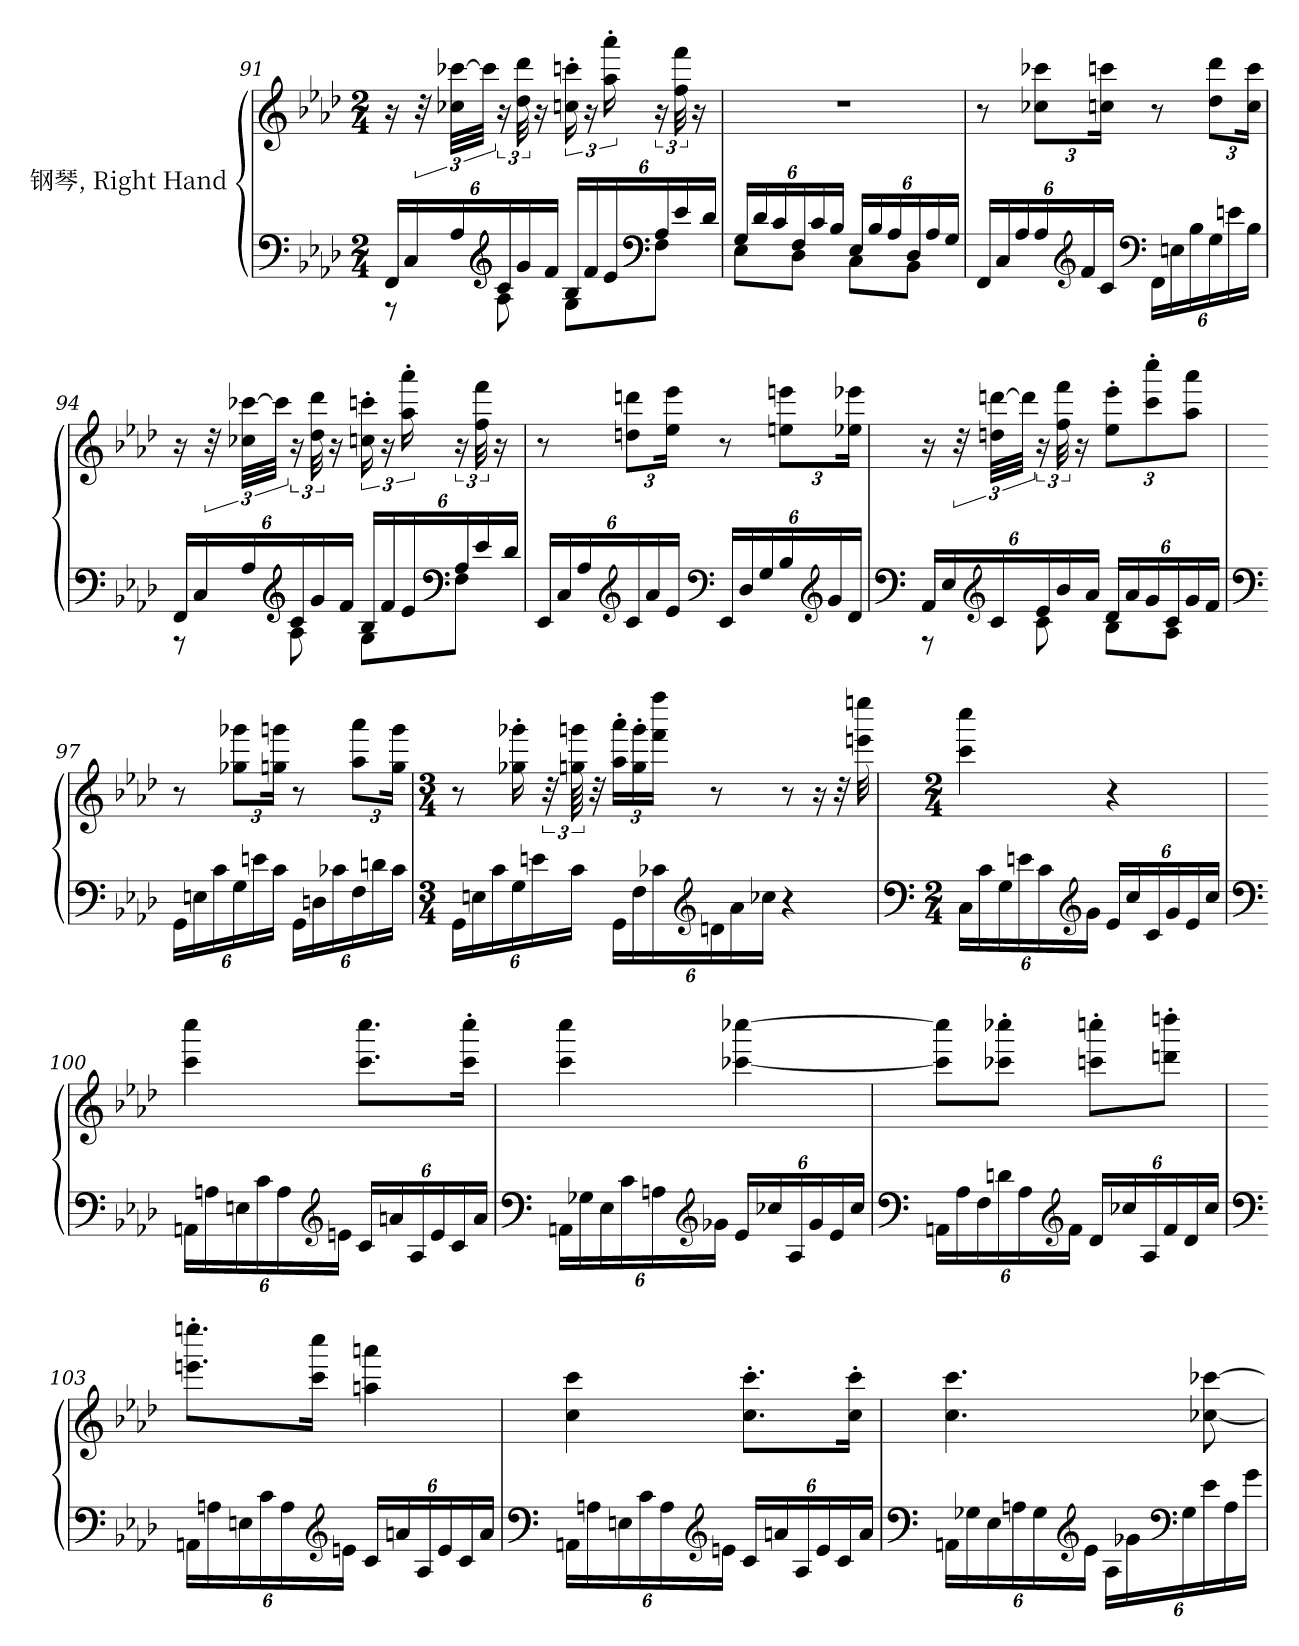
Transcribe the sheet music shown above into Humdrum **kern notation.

**kern	**kern
*part1	*part1
*staff2	*staff1
*I"钢琴, Right Hand	*
!!LO:LB:g=z
*clefF4	*clefG2
*k[b-e-a-d-]	*k[b-e-a-d-]
*M2/4	*M2/4
*MM75	*MM75
*Xbrackettup	*
=91	=91
*^	*
24FF/LL	8r	16r
24C/	.	.
.	.	48r
24A-/	.	48cc-X\ [48ccc-X\LLL
.	.	48ccc-\JJJ]
*clefG2	*	*
24c/	8A-\	24r
24g/	.	48dd-\ 48ddd-\
.	.	16r
24f/JJ	.	.
24B-/LL	8G\L	24ccn\' 24cccn\'
24f/	.	24r
24e-/	.	24aa-\' 24aaa-\'
*clefF4	*	*
24A-/	8F\J	24r
24e-/	.	48ff\ 48fff\
.	.	16r
24d-/JJ	.	.
=92	=92	=92
24G/LL	8E-\L	2r
24d-/	.	.
24c/	.	.
24F/	8D-\J	.
24c/	.	.
24B-/JJ	.	.
24E-/LL	8C\L	.
24B-/	.	.
24A-/	.	.
24D-/	8BB-\J	.
24A-/	.	.
24G/JJ	.	.
*v	*v	*
!!LO:PB:g=z
=93	=93
24FF/LL	8r
24C/	.
24A-/	.
*	*Xbrackettup
24A-/	12cc-X\ 12ccc-X\L
*clefG2	*
24f/	.
24c/JJ	24ccn\ 24cccn\Jk
*clefF4	*
24FF\LL	8r
24En\	.
24B-\	.
24G\	12dd-\ 12ddd-\L
24en\	.
24B-\JJ	24cc\ 24ccc\Jk
=94	=94
*^	*
24FF/LL	8r	16r
24C/	.	.
*	*	*brackettup
.	.	48r
24A-/	.	48cc-X\ [48ccc-X\LLL
.	.	48ccc-\JJJ]
*clefG2	*	*
24c/	8A-\	24r
24g/	.	48dd-\ 48ddd-\
.	.	16r
24f/JJ	.	.
24B-/LL	8G\L	24ccn\' 24cccn\'
24f/	.	24r
24e-/	.	24aa-\' 24aaa-\'
*clefF4	*	*
24A-/	8F\J	24r
24e-/	.	48ff\ 48fff\
.	.	16r
24d-/JJ	.	.
*v	*v	*
!!LO:LB:g=z
=95	=95
24EE-/LL	8r
24C/	.
24A-/	.
*clefG2	*
*	*Xbrackettup
24c/	12ddn\ 12dddn\L
24a-/	.
24e-/JJ	24ee-\ 24eee-\Jk
*clefF4	*
24EE-/LL	8r
24D-/	.
24G/	.
24B-/	12een\ 12eeen\L
*clefG2	*
24g/	.
24d-/JJ	24ee-X\ 24eee-X\Jk
=96	=96
*clefF4	*
*^	*
24AA-/LL	8r	16r
24E-/	.	.
*	*	*brackettup
.	.	48r
*clefG2	*	*
24c/	.	48ddn\ [48dddn\LLL
.	.	48ddd\JJJ]
24e-/	8c\	24r
24b-/	.	48ff\ 48fff\
.	.	16r
24a-/JJ	.	.
*	*	*Xbrackettup
24d-/LL	8B-\L	12ee-\' 12eee-\'L
24a-/	.	.
24g/	.	12ccc\' 12cccc\'
24c/	8A-\J	.
24g/	.	12aa-\ 12aaa-\J
24f/JJ	.	.
*v	*v	*
!!LO:LB:g=z
=97	=97
*clefF4	*
24GG\LL	8r
24En\	.
24c\	.
24G\	12gg-X\ 12ggg-X\L
24en\	.
24c\JJ	24ggn\ 24gggn\Jk
24GG\LL	8r
24Dn\	.
24c-X\	.
24F\	12aa-\ 12aaa-\L
24dn\	.
24c-\JJ	24gg\ 24ggg\Jk
=98	=98
*M3/4	*M3/4
24GG\LL	8r
24En\	.
24c\	.
*	*MM93
24G\	16gg-X\' 16ggg-X\'
24en\	.
*	*brackettup
.	48r
24c\JJ	96ggn\ 96gggn\
.	32r
*	*Xbrackettup
*	*MM90
24GG\LL	24aa-\' 24aaa-\'LL
*	*MM35
24F\	24gg\' 24ggg\'
24c-X\	24fff\ 24ffff\JJ
*clefG2	*
*	*MM32
24dn\	8r
24a-\	.
24cc-X\JJ	.
*	*MM28
4r	8r
*	*MM25
.	16r
.	32r
.	32eeen\ 32eeeen\
!!LO:LB:g=z
=99	=99
*clefF4	*
*M2/4	*M2/4
*	*MM93
24C\LL	4ccc\ 4cccc\
24c\	.
24G\	.
24en\	.
24c\	.
*clefG2	*
24g\JJ	.
*	*MM86
24e/LL	4r
24cc/	.
24c/	.
24g/	.
24e/	.
24cc/JJ	.
=100	=100
*clefF4	*
24AAn\LL	4ccc\ 4cccc\
24An\	.
24En\	.
24c\	.
24A\	.
*clefG2	*
24en\JJ	.
24c/LL	8.ccc\ 8.cccc\L
24an/	.
24A/	.
24e/	.
24c/	.
.	16ccc\' 16cccc\'Jk
24a/JJ	.
!!LO:LB:g=z
=101	=101
*clefF4	*
24AAn\LL	4ccc\ 4cccc\
24G-X\	.
24E-\	.
24c\	.
24An\	.
*clefG2	*
24g-X\JJ	.
24e-/LL	[4ccc-X\ [4cccc-X\
24cc-X/	.
24A/	.
24g-/	.
24e-/	.
24cc-/JJ	.
=102	=102
*clefF4	*
24AAn\LL	8ccc-\] 8cccc-\]L
24A-\	.
24F\	.
24dn\	8ccc-X\' 8cccc-X\'J
24A-\	.
*clefG2	*
24f\JJ	.
24d/LL	8cccn\' 8ccccn\'L
24cc-X/	.
24A-/	.
24f/	8dddn\' 8ddddn\'J
24d/	.
24cc-/JJ	.
!!LO:LB:g=z
=103	=103
*clefF4	*
24AAn\LL	8.eeen\' 8.eeeen\'L
24An\	.
24En\	.
24c\	.
24A\	.
.	16ccc\ 16cccc\Jk
*clefG2	*
24en\JJ	.
24c/LL	4aan\ 4aaan\
24an/	.
24A/	.
24e/	.
24c/	.
24a/JJ	.
=104	=104
*clefF4	*
24AAn\LL	4cc\ 4ccc\
24An\	.
24En\	.
24c\	.
24A\	.
*clefG2	*
24en\JJ	.
24c/LL	8.cc\' 8.ccc\'L
24an/	.
24A/	.
24e/	.
24c/	.
.	16cc\' 16ccc\'Jk
24a/JJ	.
!!LO:PB:g=z
=105	=105
*clefF4	*
24AAn\LL	4.cc\ 4.ccc\
24G-X\	.
24E-\	.
24An\	.
24G-\	.
*clefG2	*
24e-\JJ	.
24A\LL	.
24g-X\	.
*clefF4	*
24G-\	.
24e-\	[8cc-X\ [8ccc-X\
24A\	.
24g-\JJ	.
=	=
*-	*-
